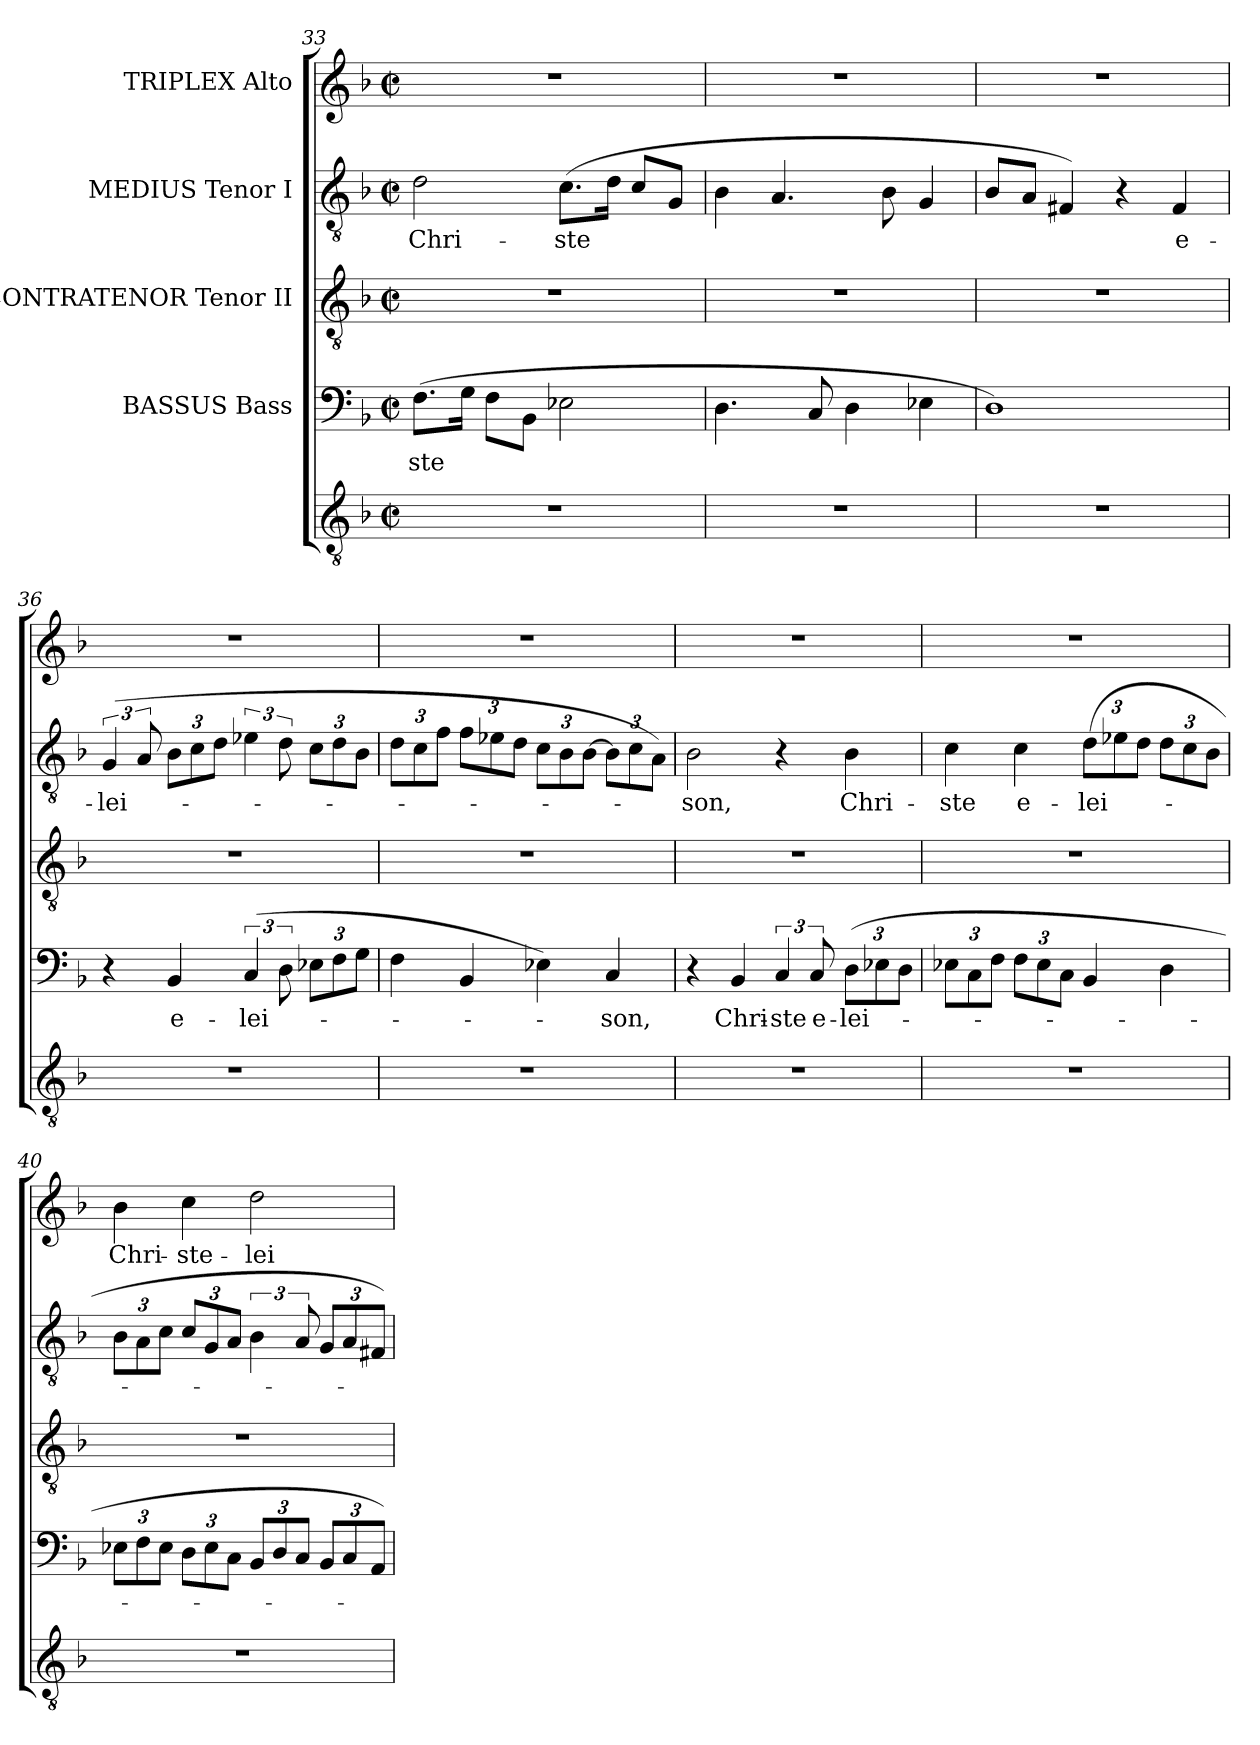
**kern	**kern	**text	**kern	**kern	**text	**kern	**text
*part5	*part4	*part4	*part3	*part2	*part2	*part1	*part1
*staff5	*staff4	*staff4	*staff3	*staff2	*staff2	*staff1	*staff1
*	*I"BASSUS Bass	*	*I"CONTRATENOR Tenor II	*I"MEDIUS Tenor I	*	*I"TRIPLEX Alto	*
*clefGv2	*clefF4	*	*clefGv2	*clefGv2	*	*clefG2	*
*k[b-]	*k[b-]	*	*k[b-]	*k[b-]	*	*k[b-]	*
*F:	*F:	*	*F:	*F:	*	*F:	*
*M2/2	*M2/2	*	*M2/2	*M2/2	*	*M2/2	*
*met(c|)	*met(c|)	*	*met(c|)	*met(c|)	*	*met(c|)	*
=33	=33	=33	=33	=33	=33	=33	=33
!	!	!LO:LY:b	!	!	!LO:LY:b	!	!
1r	(>8.F\L	-ste	1r	2d\	Chri-	1r	.
.	16G\Jk	.	.	.	.	.	.
.	8F\L	.	.	.	.	.	.
.	8BB-\J	.	.	.	.	.	.
!	!	!	!	!	!LO:LY:b	!	!
.	2E-X\	.	.	(>8.c\L	-ste	.	.
.	.	.	.	16d\Jk	.	.	.
.	.	.	.	8c/L	.	.	.
.	.	.	.	8G/J	.	.	.
=34	=34	=34	=34	=34	=34	=34	=34
1r	4.D\	.	1r	4B-\	.	1r	.
.	.	.	.	4.A/	.	.	.
.	8C/	.	.	.	.	.	.
.	4D\	.	.	.	.	.	.
.	.	.	.	8B-\	.	.	.
.	4E-X\	.	.	4G/	.	.	.
=35	=35	=35	=35	=35	=35	=35	=35
1r	1D)	.	1r	8B-/L	.	1r	.
.	.	.	.	8A/J	.	.	.
.	.	.	.	4F#X/)	.	.	.
.	.	.	.	4r	.	.	.
!	!	!	!	!	!LO:LY:b	!	!
.	.	.	.	4F#i/	e-	.	.
=36	=36	=36	=36	=36	=36	=36	=36
!	!	!	!	!	!LO:LY:b	!	!
1r	4r	.	1r	(>6G/	-lei-	1r	.
.	.	.	.	12A/	.	.	.
!	!	!LO:LY:b	!	!	!	!	!
.	4BB-/	e-	.	12B-\L	.	.	.
.	.	.	.	12c\	.	.	.
.	.	.	.	12d\J	.	.	.
!	!	!LO:LY:b	!	!	!	!	!
.	(>6C/	-lei-	.	6e-i\	.	.	.
.	12D\	.	.	12d\	.	.	.
.	12E-X\L	.	.	12c\L	.	.	.
.	12F\	.	.	12d\	.	.	.
.	12G\J	.	.	12B-\J	.	.	.
!!LO:LB:g=z
=37	=37	=37	=37	=37	=37	=37	=37
1r	4F\	.	1r	12d\L	.	1r	.
.	.	.	.	12c\	.	.	.
.	.	.	.	12f\J	.	.	.
.	4BB-/	.	.	12f\L	.	.	.
.	.	.	.	12e-i\	.	.	.
.	.	.	.	12d\J	.	.	.
.	4E-X\)	.	.	12c\L	.	.	.
.	.	.	.	12B-\	.	.	.
.	.	.	.	[12B-\J	.	.	.
!	!	!LO:LY:b	!	!	!	!	!
.	4C/	-son,	.	12B-\L]	.	.	.
.	.	.	.	12c\	.	.	.
.	.	.	.	12A\J)	.	.	.
=38	=38	=38	=38	=38	=38	=38	=38
!	!	!	!	!	!LO:LY:b	!	!
1r	4r	.	1r	2B-\	-son,	1r	.
!	!	!LO:LY:b	!	!	!	!	!
.	4BB-/	Chri-	.	.	.	.	.
!	!	!LO:LY:b	!	!	!	!	!
.	6C/	-ste	.	4r	.	.	.
!	!	!LO:LY:b	!	!	!	!	!
.	12C/	e-	.	.	.	.	.
!	!	!LO:LY:b	!	!	!LO:LY:b	!	!
.	(>12D\L	-lei-	.	4B-\	Chri-	.	.
.	12E-i\	.	.	.	.	.	.
.	12D\J	.	.	.	.	.	.
=39	=39	=39	=39	=39	=39	=39	=39
!	!	!	!	!	!LO:LY:b	!	!
1r	12E-i\L	.	1r	4c\	-ste	1r	.
.	12C\	.	.	.	.	.	.
.	12F\J	.	.	.	.	.	.
!	!	!	!	!	!LO:LY:b	!	!
.	12F\L	.	.	4c\	e-	.	.
.	12E-i\	.	.	.	.	.	.
.	12C\J	.	.	.	.	.	.
!	!	!	!	!	!LO:LY:b	!	!
.	4BB-/	.	.	(>12d\L	-lei-	.	.
.	.	.	.	12e-i\	.	.	.
.	.	.	.	12d\J	.	.	.
.	4D\	.	.	12d\L	.	.	.
.	.	.	.	12c\	.	.	.
.	.	.	.	12B-\J	.	.	.
=40	=40	=40	=40	=40	=40	=40	=40
!	!	!	!	!	!	!	!LO:LY:b
1r	12E-i\L	.	1r	12B-\L	.	4b-\	Chri-
.	12F\	.	.	12A\	.	.	.
.	12E-i\J	.	.	12c\J	.	.	.
!	!	!	!	!	!	!	!LO:LY:b
.	12D\L	.	.	12c/L	.	4cc\	-ste-
.	12E-i\	.	.	12G/	.	.	.
.	12C\J	.	.	12A/J	.	.	.
!	!	!	!	!	!	!	!LO:LY:b
.	12BB-/L	.	.	6B-\	.	2dd\	-lei-
.	12D/	.	.	.	.	.	.
.	12C/J	.	.	12A/	.	.	.
.	12BB-/L	.	.	12G/L	.	.	.
.	12C/	.	.	12A/	.	.	.
.	12AA/J)	.	.	12F#i/J)	.	.	.
=	=	=	=	=	=	=	=
*-	*-	*-	*-	*-	*-	*-	*-
